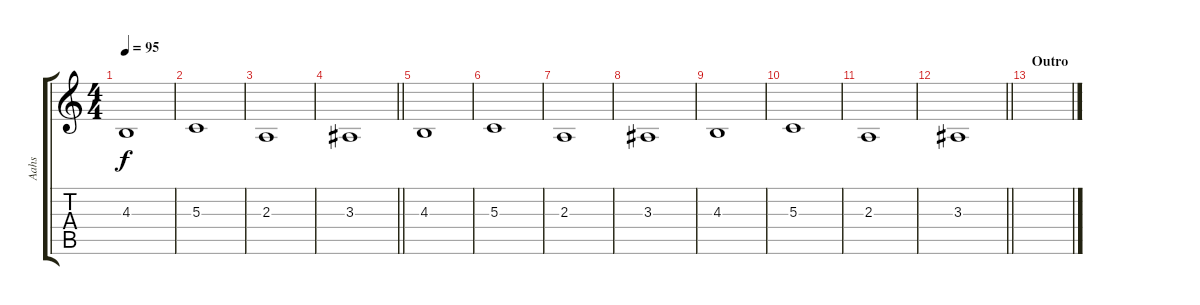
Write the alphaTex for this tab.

\track ("Aahs" "Aahs") {instrument choiraahs}
\staff {score tabs}
\tuning (E4 B3 G3 D3 A2 E2) {hide}
\ts (4 4)
\tempo 95
\clef g2
\ks c
4.3.1{dy f} |
5.3.1 |
2.3.1 |
\barLineRight lightlight
3.3.1 |
4.3.1 |
5.3.1 |
2.3.1 |
3.3.1 |
4.3.1 |
5.3.1 |
2.3.1 |
\barLineRight lightlight
3.3.1 |
\section ("" "Outro")
